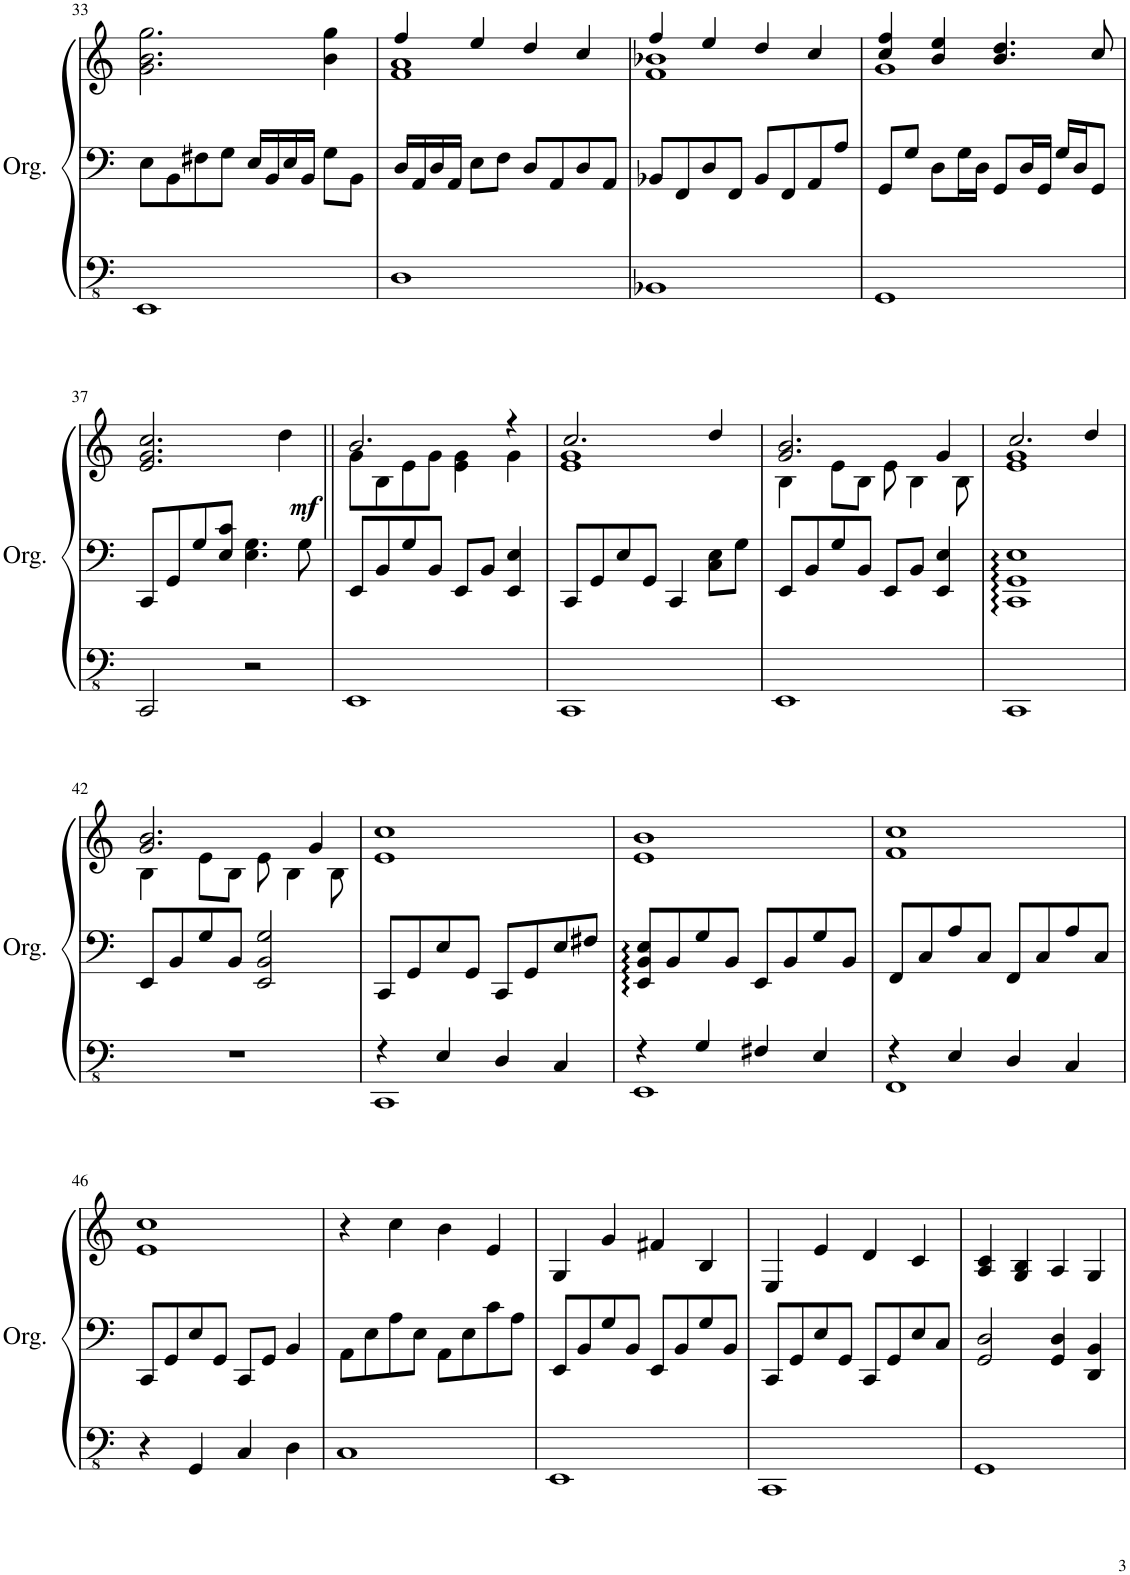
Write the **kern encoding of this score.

**kern	**kern	**kern	**dynam
*part1	*part1	*part1	*part1
*staff3	*staff2	*staff1	*staff1/2/3
*I"Organ	*	*	*
*I'Org.	*	*	*
!!LO:PB:g=z
*clefFv4	*clefF4	*clefG2	*
*k[]	*k[]	*k[]	*
*M4/4	*M4/4	*M4/4	*
=33	=33	=33	=33
1EEE	8E\L	2.g\ 2.b\ 2.gg\	.
.	8BB\	.	.
.	8F#X\	.	.
.	8G\J	.	.
.	16E/LL	.	.
.	16BB/	.	.
.	16E/	.	.
.	16BB/JJ	.	.
.	8G\L	4b\ 4gg\	.
.	8BB\J	.	.
=34	=34	=34	=34
*	*	*^	*
1DD	16D/LL	4ff/	1f 1a	.
.	16AA/	.	.	.
.	16D/	.	.	.
.	16AA/JJ	.	.	.
.	8E\L	4ee/	.	.
.	8F\J	.	.	.
.	8D/L	4dd/	.	.
.	8AA/	.	.	.
.	8D/	4cc/	.	.
.	8AA/J	.	.	.
=35	=35	=35	=35	=35
1BBB-X	8BB-X/L	4ff/	1f 1b-X	.
.	8FF/	.	.	.
.	8D/	4ee/	.	.
.	8FF/J	.	.	.
.	8BB-/L	4dd/	.	.
.	8FF/	.	.	.
.	8AA/	4cc/	.	.
.	8A/J	.	.	.
=36	=36	=36	=36	=36
1GGG	8GG/L	4cc/ 4ff/	1g	.
.	8G/J	.	.	.
.	8D\L	4b/ 4ee/	.	.
.	16G\L	.	.	.
.	16D\JJ	.	.	.
.	8GG/L	4.b/ 4.dd/	.	.
.	16D/L	.	.	.
.	16GG/JJ	.	.	.
.	16G/LL	.	.	.
.	16D/J	.	.	.
.	8GG/J	8cc/	.	.
*	*	*v	*v	*
!!LO:LB:g=z
=37	=37	=37	=37
2CCC/	8CC/L	2.e/ 2.g/ 2.cc/	.
.	8GG/	.	.
.	8G/	.	.
.	8E/ 8c/J	.	.
2r	4.E\ 4.G\	.	.
.	.	4dd\	.
.	8G\	.	.
=38||	=38||	=38||	=38||
*	*	*^	*
!	!	!	!	!LO:DY:b
1EEE	8EE/L	2.b/	8g\L	mf
.	8BB/	.	8B\	.
.	8G/	.	8e\	.
.	8BB/J	.	8g\J	.
.	8EE/L	.	4e\ 4g\	.
.	8BB/J	.	.	.
.	4EE/ 4E/	4r	4g\	.
=39	=39	=39	=39	=39
1CCC	8CC/L	2.cc/	1e 1g	.
.	8GG/	.	.	.
.	8E/	.	.	.
.	8GG/J	.	.	.
.	4CC/	.	.	.
.	8C\ 8E\L	4dd/	.	.
.	8G\J	.	.	.
=40	=40	=40	=40	=40
1EEE	8EE/L	2.g/ 2.b/	4B\	.
.	8BB/	.	.	.
.	8G/	.	8e\L	.
.	8BB/J	.	8B\J	.
.	8EE/L	.	8e\	.
.	8BB/J	.	4B\	.
.	4EE/ 4E/	4g/	.	.
.	.	.	8B\	.
=41	=41	=41	=41	=41
1CCC	1CC:: 1GG:: 1E::	2.cc/	1e 1g	.
.	.	4dd/	.	.
!!LO:LB:g=z	!!
=42	=42	=42	=42	=42
1r	8EE/L	2.g/ 2.b/	4B\	.
.	8BB/	.	.	.
.	8G/	.	8e\L	.
.	8BB/J	.	8B\J	.
.	2EE/ 2BB/ 2G/	.	8e\	.
.	.	.	4B\	.
.	.	4g/	.	.
.	.	.	8B\	.
*	*	*v	*v	*
=43	=43	=43	=43
*^	*	*	*
1CCC	4r	8CC/L	1e 1cc	.
.	.	8GG/	.	.
.	4EE/	8E/	.	.
.	.	8GG/J	.	.
.	4DD/	8CC/L	.	.
.	.	8GG/	.	.
.	4CC/	8E/	.	.
.	.	8F#X/J	.	.
=44	=44	=44	=44	=44
1EEE	4r	8EE/:: 8BB/:: 8E/::L	1e 1b	.
.	.	8BB/	.	.
.	4GG/	8G/	.	.
.	.	8BB/J	.	.
.	4FF#X/	8EE/L	.	.
.	.	8BB/	.	.
.	4EE/	8G/	.	.
.	.	8BB/J	.	.
=45	=45	=45	=45	=45
1FFF	4r	8FF/L	1f 1cc	.
.	.	8C/	.	.
.	4EE/	8A/	.	.
.	.	8C/J	.	.
.	4DD/	8FF/L	.	.
.	.	8C/	.	.
.	4CC/	8A/	.	.
.	.	8C/J	.	.
*v	*v	*	*	*
!!LO:LB:g=z
=46	=46	=46	=46
4r	8CC/L	1e 1cc	.
.	8GG/	.	.
4GGG/	8E/	.	.
.	8GG/J	.	.
4CC/	8CC/L	.	.
.	8GG/J	.	.
4DD\	4BB/	.	.
=47	=47	=47	=47
1CC	8AA\L	4r	.
.	8E\	.	.
.	8A\	4cc\	.
.	8E\J	.	.
.	8AA\L	4b\	.
.	8E\	.	.
.	8c\	4e/	.
.	8A\J	.	.
=48	=48	=48	=48
1EEE	8EE/L	4G/	.
.	8BB/	.	.
.	8G/	4g/	.
.	8BB/J	.	.
.	8EE/L	4f#X/	.
.	8BB/	.	.
.	8G/	4B/	.
.	8BB/J	.	.
=49	=49	=49	=49
1CCC	8CC/L	4E/	.
.	8GG/	.	.
.	8E/	4e/	.
.	8GG/J	.	.
.	8CC/L	4d/	.
.	8GG/	.	.
.	8E/	4c/	.
.	8C/J	.	.
=50	=50	=50	=50
1GGG	2GG/ 2D/	4A/ 4c/	.
.	.	4G/ 4B/	.
.	4GG/ 4D/	4A/	.
.	4DD/ 4BB/	4G/	.
=	=	=	=
*-	*-	*-	*-
